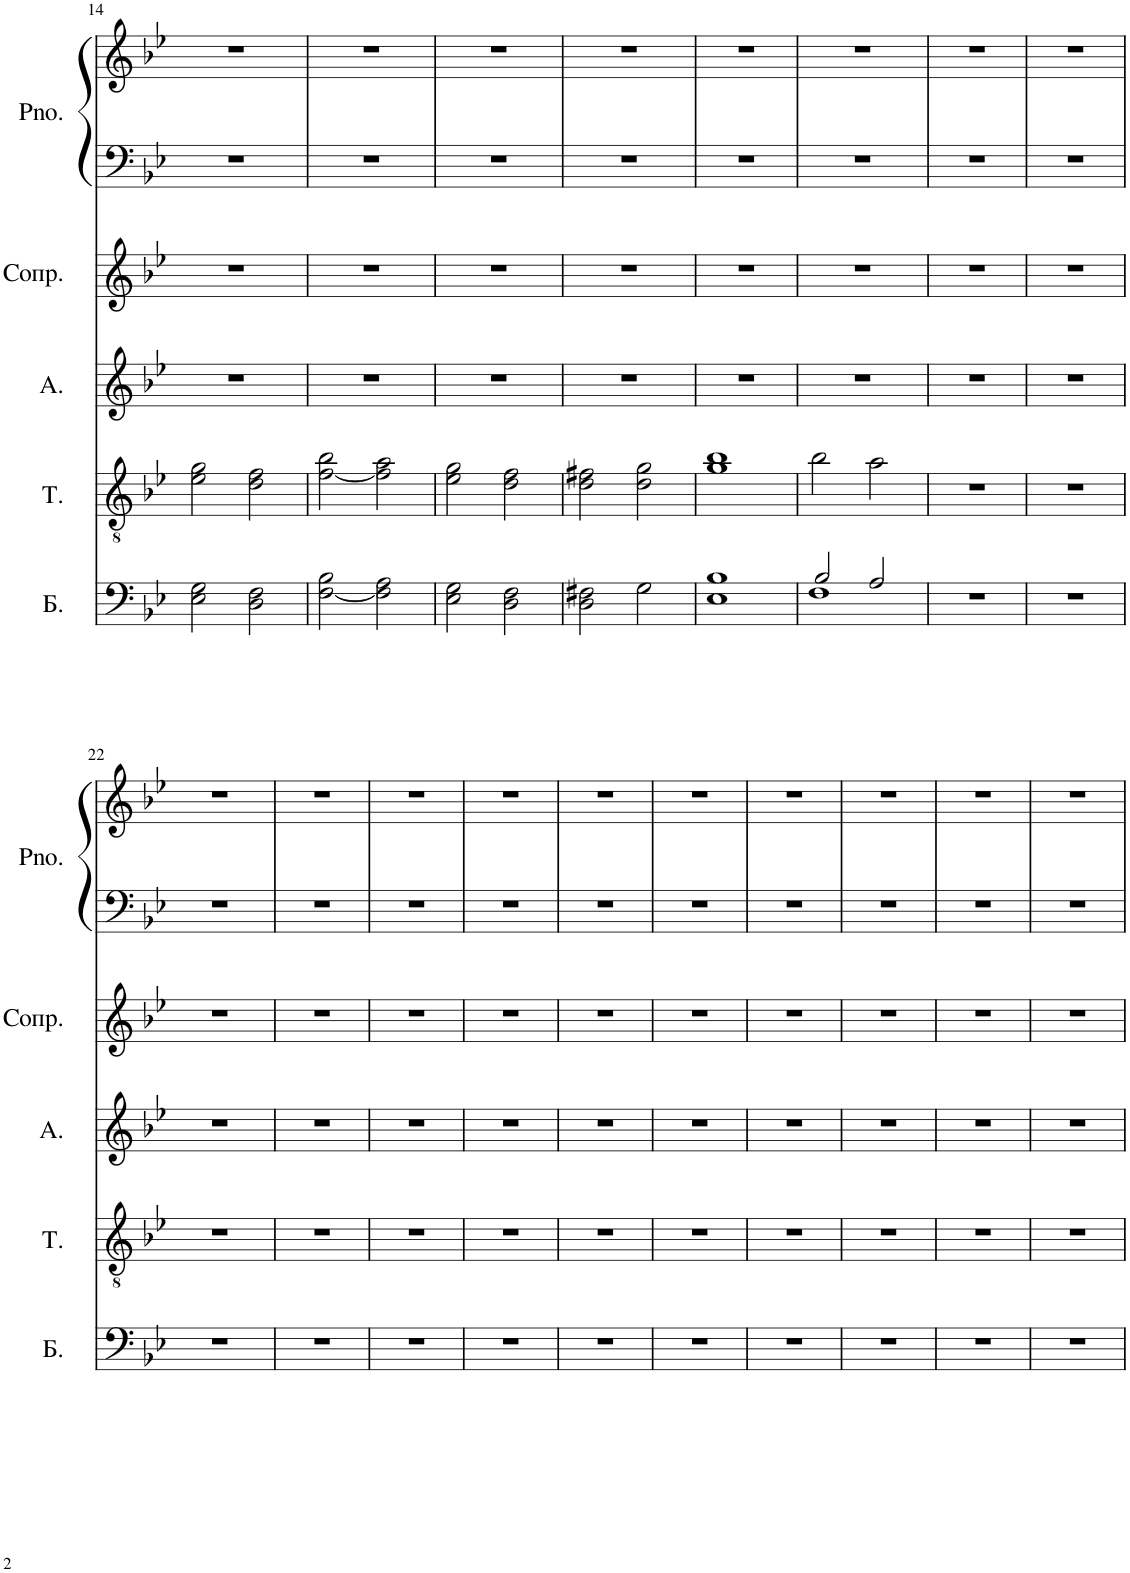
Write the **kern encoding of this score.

**kern	**kern	**kern	**kern	**kern	**kern
*part5	*part4	*part3	*part2	*part1	*part1
*staff6	*staff5	*staff4	*staff3	*staff2	*staff1
*I"Бас	*I"Тенор	*I"Альт	*I"Сопрано	*I"Piano	*
*	*	*	*	*I'Pno.	*
!!LO:PB:g=z
*clefF4	*clefGv2	*clefG2	*clefG2	*clefF4	*clefG2
*k[b-e-]	*k[b-e-]	*k[b-e-]	*k[b-e-]	*k[b-e-]	*k[b-e-]
*M4/4	*M4/4	*M4/4	*M4/4	*M4/4	*M4/4
=14	=14	=14	=14	=14	=14
2E-\ 2G\	2e-\ 2g\	1r	1r	1r	1r
2D\ 2F\	2d\ 2f\	.	.	.	.
=15	=15	=15	=15	=15	=15
[2F\ 2B-\	[2f\ 2b-\	1r	1r	1r	1r
2F\] 2A\	2f\] 2a\	.	.	.	.
=16	=16	=16	=16	=16	=16
2E-\ 2G\	2e-\ 2g\	1r	1r	1r	1r
2D\ 2F\	2d\ 2f\	.	.	.	.
=17	=17	=17	=17	=17	=17
2D\ 2F#X\	2d\ 2f#X\	1r	1r	1r	1r
2G\	2d\ 2g\	.	.	.	.
=18	=18	=18	=18	=18	=18
1E- 1B-	1g 1b-	1r	1r	1r	1r
=19	=19	=19	=19	=19	=19
*^	*	*	*	*	*
1F	2B-/	2b-\	1r	1r	1r	1r
.	2A/	2a\	.	.	.	.
*v	*v	*	*	*	*	*
=20	=20	=20	=20	=20	=20
1r	1r	1r	1r	1r	1r
=21	=21	=21	=21	=21	=21
1r	1r	1r	1r	1r	1r
!!LO:LB:g=z
=22	=22	=22	=22	=22	=22
1r	1r	1r	1r	1r	1r
=23	=23	=23	=23	=23	=23
1r	1r	1r	1r	1r	1r
=24	=24	=24	=24	=24	=24
1r	1r	1r	1r	1r	1r
=25	=25	=25	=25	=25	=25
1r	1r	1r	1r	1r	1r
=26	=26	=26	=26	=26	=26
1r	1r	1r	1r	1r	1r
=27	=27	=27	=27	=27	=27
1r	1r	1r	1r	1r	1r
=28	=28	=28	=28	=28	=28
1r	1r	1r	1r	1r	1r
=29	=29	=29	=29	=29	=29
1r	1r	1r	1r	1r	1r
=30	=30	=30	=30	=30	=30
1r	1r	1r	1r	1r	1r
=31	=31	=31	=31	=31	=31
1r	1r	1r	1r	1r	1r
=	=	=	=	=	=
*-	*-	*-	*-	*-	*-
